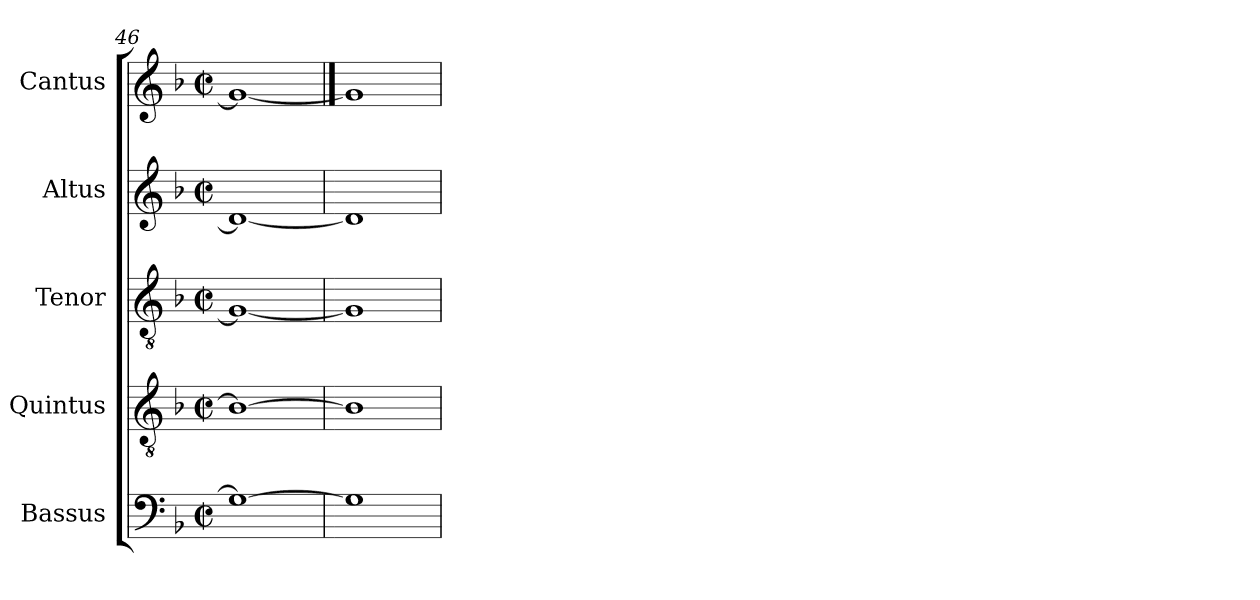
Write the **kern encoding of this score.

**kern	**kern	**kern	**kern	**kern
*part5	*part4	*part3	*part2	*part1
*staff5	*staff4	*staff3	*staff2	*staff1
*I"Bassus	*I"Quintus	*I"Tenor	*I"Altus	*I"Cantus
*clefF4	*clefGv2	*clefGv2	*clefG2	*clefG2
*k[b-]	*k[b-]	*k[b-]	*k[b-]	*k[b-]
*F:	*F:	*F:	*F:	*F:
*M2/2	*M2/2	*M2/2	*M2/2	*M2/2
*met(c|)	*met(c|)	*met(c|)	*met(c|)	*met(c|)
=46	=46	=46	=46	=46
1G_	1Bn_	1G_	1d_	1g_
=47	=47	=47	=47	==47
1G]	1B]	1G]	1d]	1g]
=	=	=	=	=
*-	*-	*-	*-	*-
